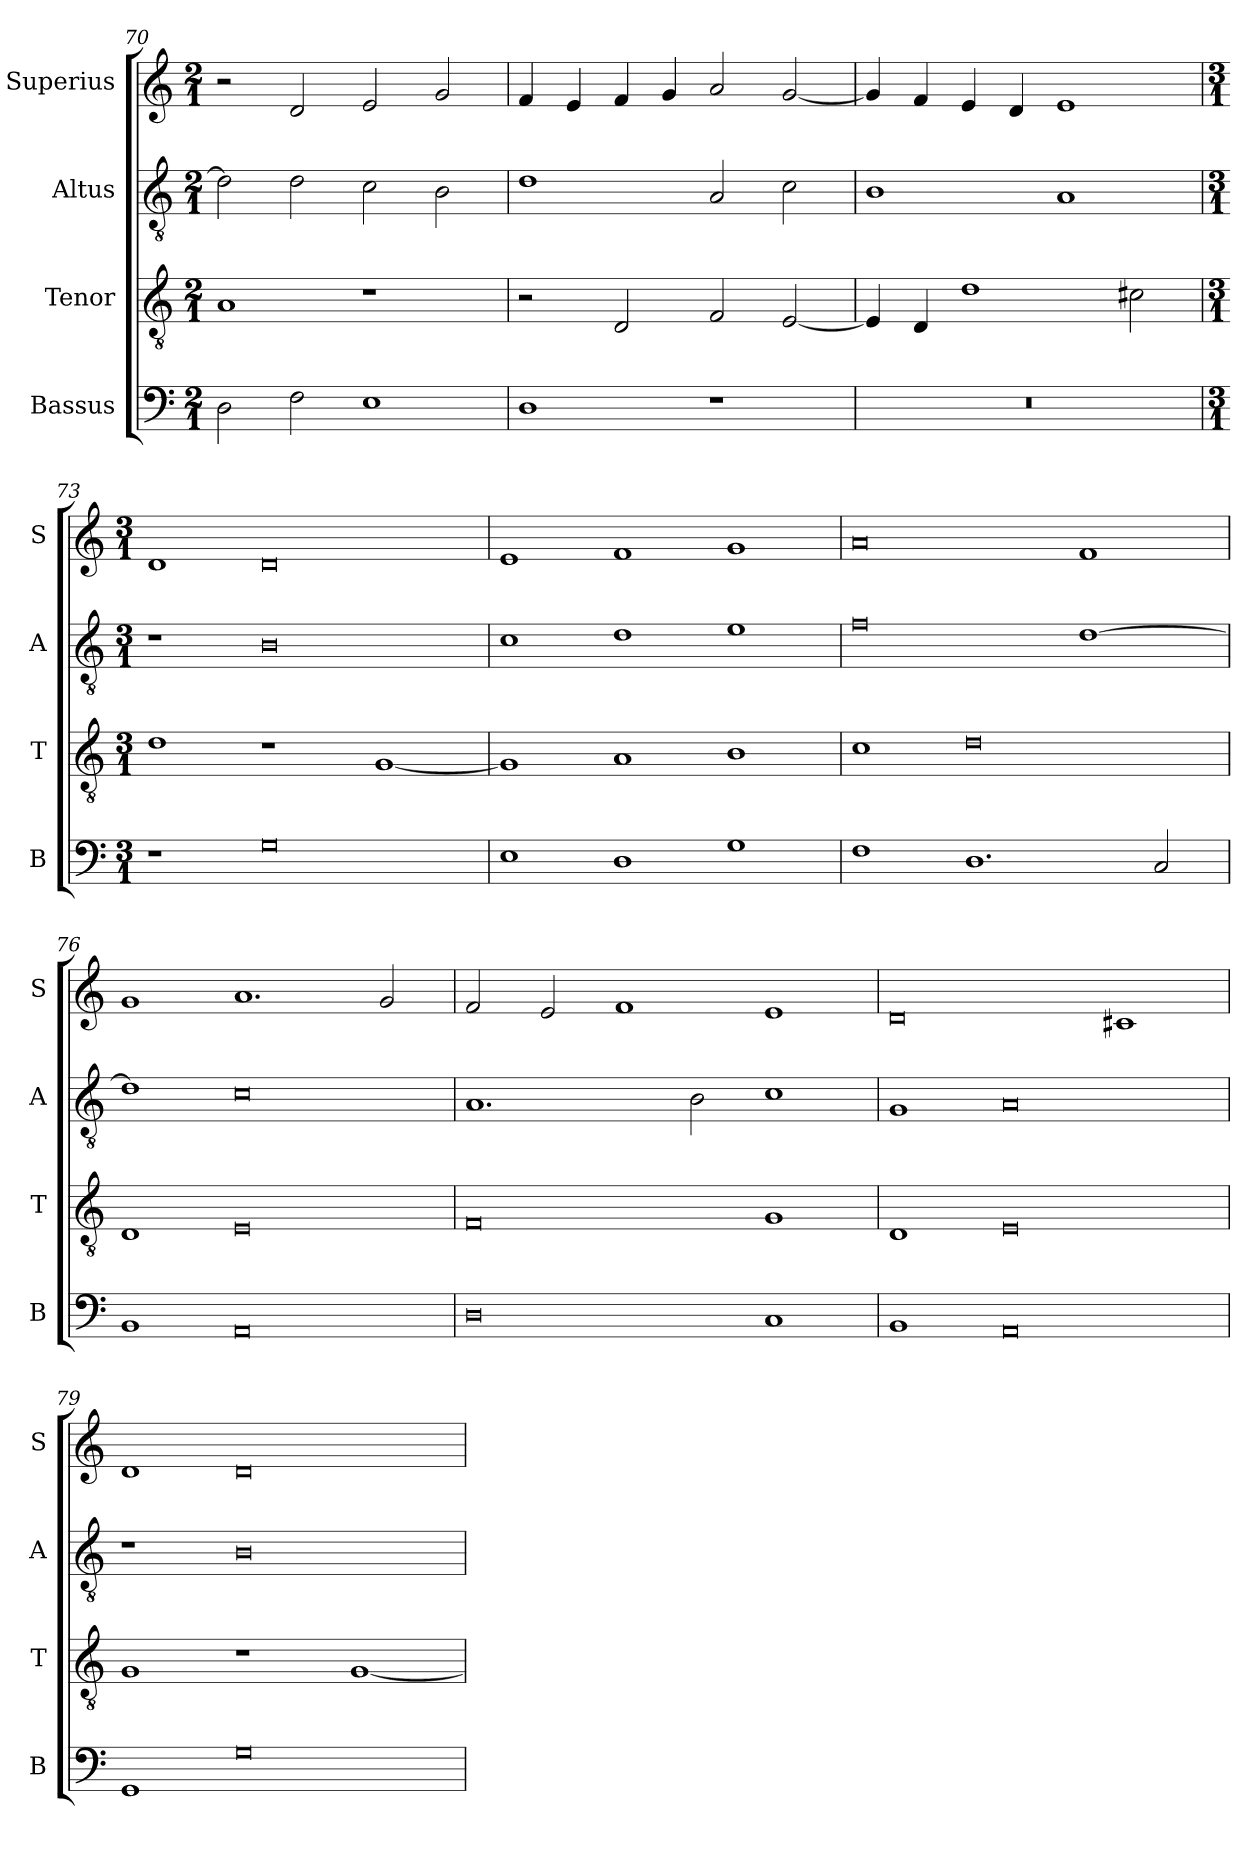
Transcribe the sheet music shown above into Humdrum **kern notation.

**kern	**kern	**kern	**kern
*part4	*part3	*part2	*part1
*staff4	*staff3	*staff2	*staff1
*I"Bassus	*I"Tenor	*I"Altus	*I"Superius
*I'B	*I'T	*I'A	*I'S
*clefF4	*clefGv2	*clefGv2	*clefG2
*k[]	*k[]	*k[]	*k[]
*C:	*C:	*C:	*C:
*M2/1	*M2/1	*M2/1	*M2/1
=70	=70	=70	=70
2D	1A	2d]	2r
2F	.	2d	2d
1E	1r	2c	2e
.	.	2B	2g
=71	=71	=71	=71
1D	2r	1d	4f
.	.	.	4e
.	2D	.	4f
.	.	.	4g
1r	2F	2A	2a
.	[2E	2c	[2g
=72	=72	=72	=72
0r	4E]	1B	4g]
.	4D	.	4f
.	1d	.	4e
.	.	.	4d
.	.	1A	1e
.	2c#X	.	.
=73	=73	=73	=73
*M3/1	*M3/1	*M3/1	*M3/1
1r	1d	1r	1d
0G	1r	0B	0d
.	[1G	.	.
=74	=74	=74	=74
1E	1G]	1c	1e
1D	1A	1d	1f
1G	1B	1e	1g
=75	=75	=75	=75
1F	1c	0f	0a
1.D	0d	.	.
.	.	[1d	1f
2C	.	.	.
=76	=76	=76	=76
1BB	1D	1d]	1g
0AA	0E	0c	1.a
.	.	.	2g
=77	=77	=77	=77
0D	0F	1.A	2f
.	.	.	2e
.	.	.	1f
.	.	2B	.
1C	1G	1c	1e
=78	=78	=78	=78
1BB	1D	1G	0d
0AA	0E	0A	.
.	.	.	1c#X
=79	=79	=79	=79
1GG	1G	1r	1d
0G	1r	0B	0d
.	[1G	.	.
=	=	=	=
*-	*-	*-	*-
